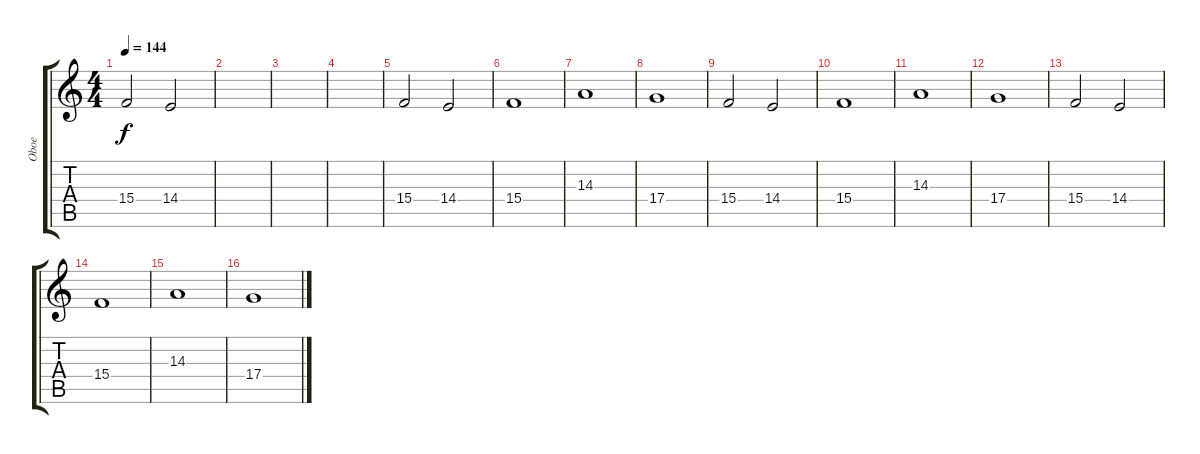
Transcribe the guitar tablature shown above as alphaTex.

\track ("Oboe" "Oboe") {instrument oboe}
\staff {score tabs}
\tuning (E4 B3 G3 D3 A2 E2) {hide}
\ts (4 4)
\tempo 144
\clef g2
\ks c
15.4.2{dy f} 14.4.2 |
|
|
|
15.4.2 14.4.2 |
15.4.1 |
14.3.1 |
17.4.1 |
15.4.2 14.4.2 |
15.4.1 |
14.3.1 |
17.4.1 |
15.4.2 14.4.2 |
15.4.1 |
14.3.1 |
17.4.1
